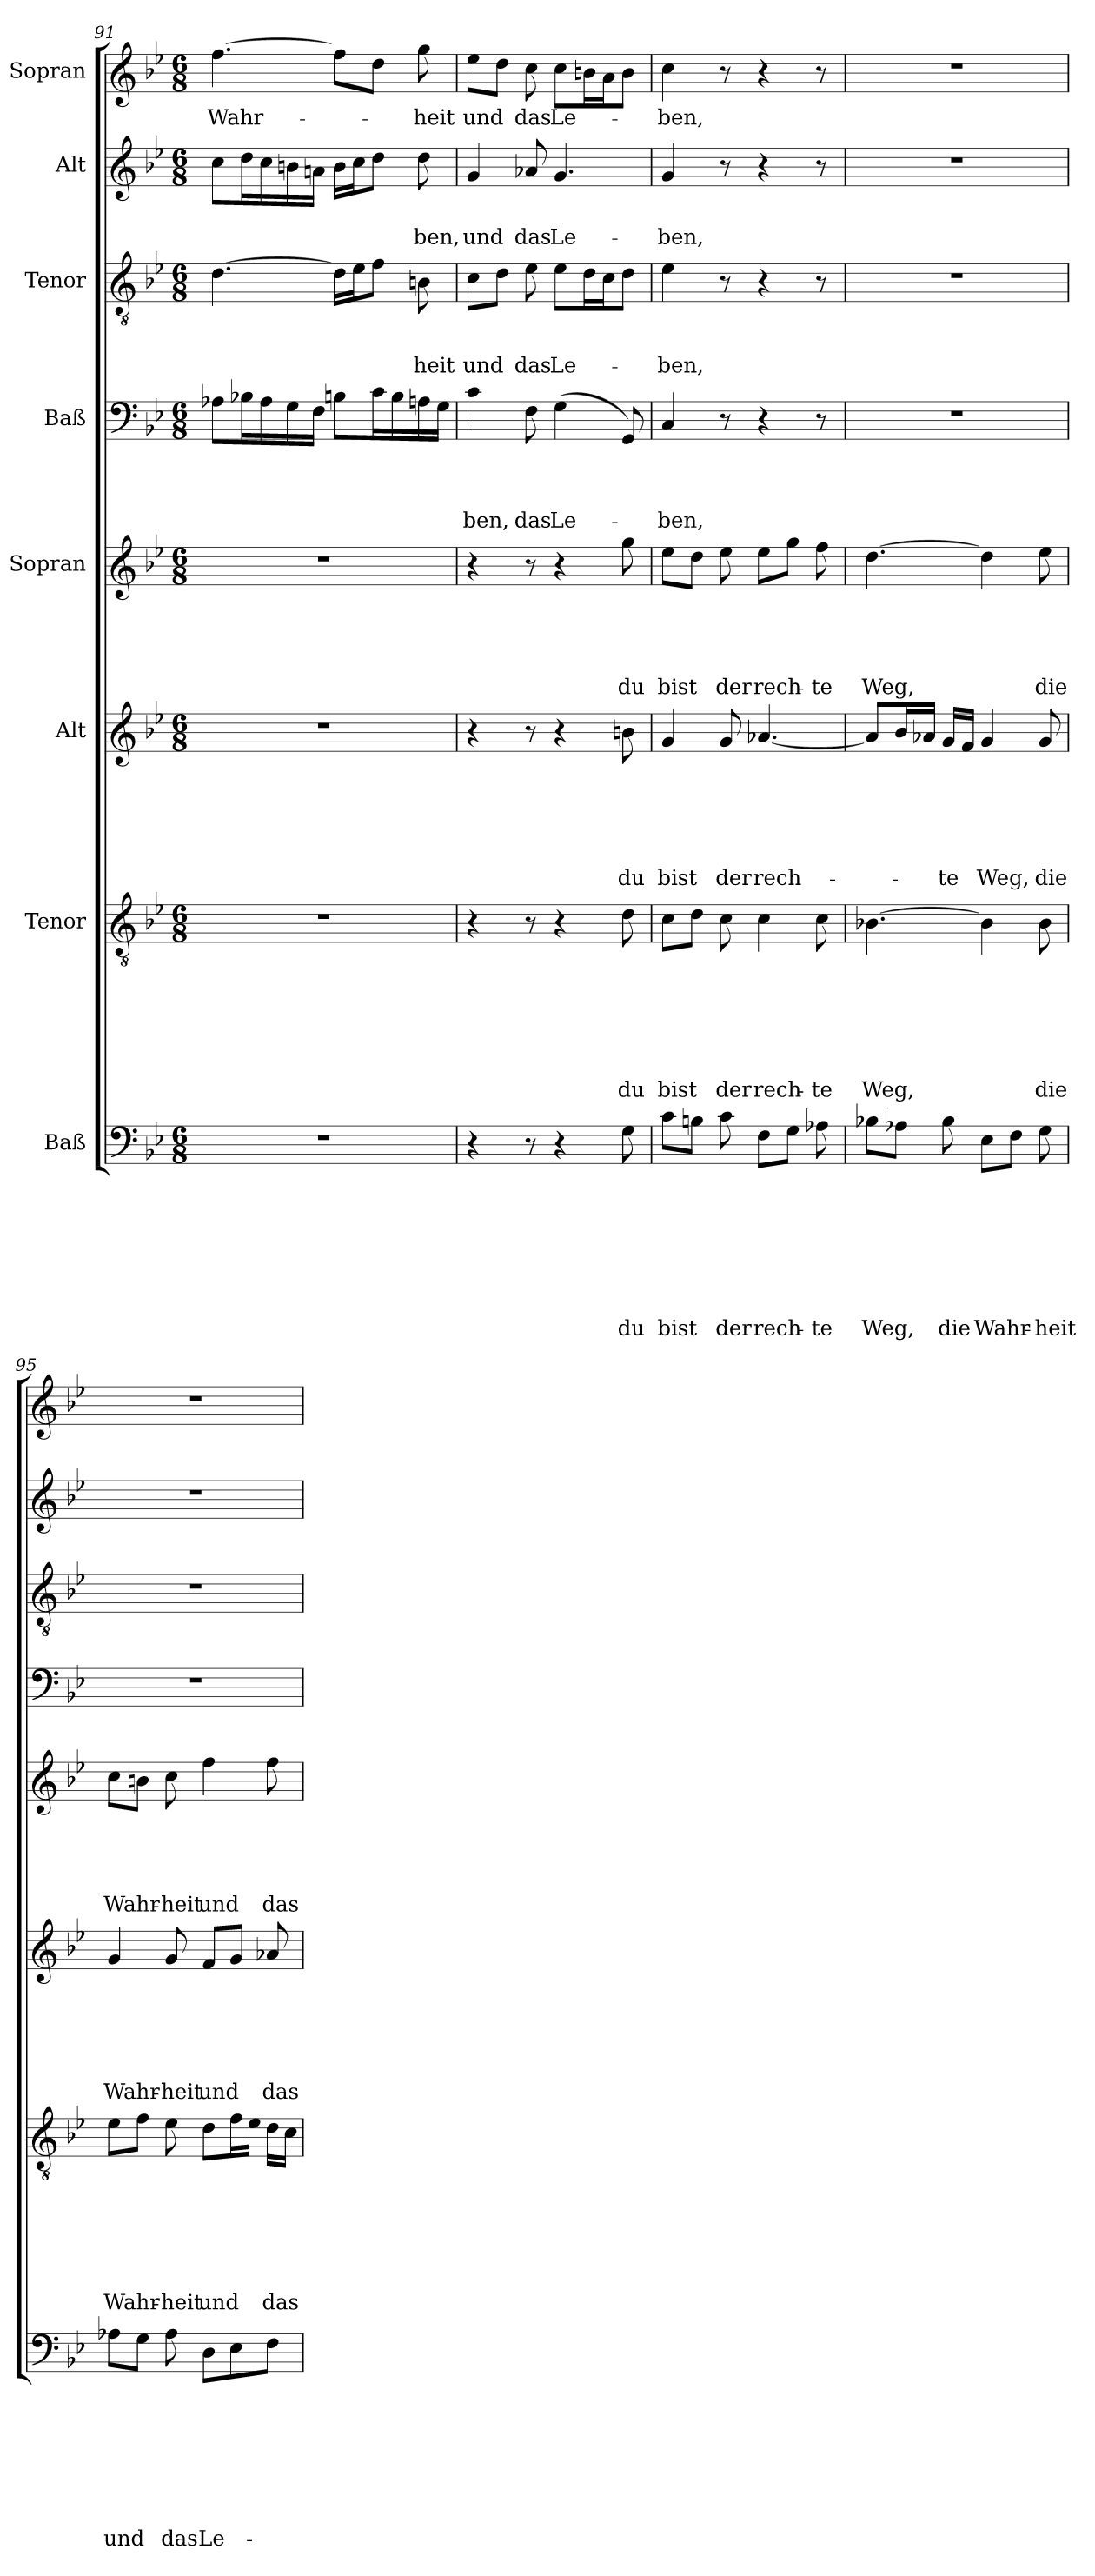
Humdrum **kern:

**kern	**text	**text	**text	**text	**text	**text	**text	**text	**kern	**text	**text	**text	**text	**text	**text	**text	**kern	**text	**text	**text	**text	**text	**text	**kern	**text	**text	**text	**text	**text	**kern	**text	**text	**text	**text	**kern	**text	**text	**text	**kern	**text	**text	**kern	**text
*part8	*part8	*part8	*part8	*part8	*part8	*part8	*part8	*part8	*part7	*part7	*part7	*part7	*part7	*part7	*part7	*part7	*part6	*part6	*part6	*part6	*part6	*part6	*part6	*part5	*part5	*part5	*part5	*part5	*part5	*part4	*part4	*part4	*part4	*part4	*part3	*part3	*part3	*part3	*part2	*part2	*part2	*part1	*part1
*staff8	*staff8	*staff8	*staff8	*staff8	*staff8	*staff8	*staff8	*staff8	*staff7	*staff7	*staff7	*staff7	*staff7	*staff7	*staff7	*staff7	*staff6	*staff6	*staff6	*staff6	*staff6	*staff6	*staff6	*staff5	*staff5	*staff5	*staff5	*staff5	*staff5	*staff4	*staff4	*staff4	*staff4	*staff4	*staff3	*staff3	*staff3	*staff3	*staff2	*staff2	*staff2	*staff1	*staff1
*I"Baß	*	*	*	*	*	*	*	*	*I"Tenor	*	*	*	*	*	*	*	*I"Alt	*	*	*	*	*	*	*I"Sopran	*	*	*	*	*	*I"Baß	*	*	*	*	*I"Tenor	*	*	*	*I"Alt	*	*	*I"Sopran	*
*clefF4	*	*	*	*	*	*	*	*	*clefGv2	*	*	*	*	*	*	*	*clefG2	*	*	*	*	*	*	*clefG2	*	*	*	*	*	*clefF4	*	*	*	*	*clefGv2	*	*	*	*clefG2	*	*	*clefG2	*
*k[b-e-]	*	*	*	*	*	*	*	*	*k[b-e-]	*	*	*	*	*	*	*	*k[b-e-]	*	*	*	*	*	*	*k[b-e-]	*	*	*	*	*	*k[b-e-]	*	*	*	*	*k[b-e-]	*	*	*	*k[b-e-]	*	*	*k[b-e-]	*
*g:	*	*	*	*	*	*	*	*	*g:	*	*	*	*	*	*	*	*g:	*	*	*	*	*	*	*g:	*	*	*	*	*	*g:	*	*	*	*	*g:	*	*	*	*g:	*	*	*g:	*
*M6/8	*	*	*	*	*	*	*	*	*M6/8	*	*	*	*	*	*	*	*M6/8	*	*	*	*	*	*	*M6/8	*	*	*	*	*	*M6/8	*	*	*	*	*M6/8	*	*	*	*M6/8	*	*	*M6/8	*
=91	=91	=91	=91	=91	=91	=91	=91	=91	=91	=91	=91	=91	=91	=91	=91	=91	=91	=91	=91	=91	=91	=91	=91	=91	=91	=91	=91	=91	=91	=91	=91	=91	=91	=91	=91	=91	=91	=91	=91	=91	=91	=91	=91
!LO:N:vis=1	!	!	!	!	!	!	!	!	!LO:N:vis=1	!	!	!	!	!	!	!	!LO:N:vis=1	!	!	!	!	!	!	!LO:N:vis=1	!	!	!	!	!	!	!	!	!	!	!	!	!	!	!	!	!	!	!LO:LY:b
2.r	.	.	.	.	.	.	.	.	2.r	.	.	.	.	.	.	.	2.r	.	.	.	.	.	.	2.r	.	.	.	.	.	8A-X\L	.	.	.	.	[4.d\	.	.	.	8cc\L	.	.	[4.ff\	Wahr-
.	.	.	.	.	.	.	.	.	.	.	.	.	.	.	.	.	.	.	.	.	.	.	.	.	.	.	.	.	.	16B-X\L	.	.	.	.	.	.	.	.	16dd\L	.	.	.	.
.	.	.	.	.	.	.	.	.	.	.	.	.	.	.	.	.	.	.	.	.	.	.	.	.	.	.	.	.	.	16A-\	.	.	.	.	.	.	.	.	16cc\	.	.	.	.
.	.	.	.	.	.	.	.	.	.	.	.	.	.	.	.	.	.	.	.	.	.	.	.	.	.	.	.	.	.	16G\	.	.	.	.	.	.	.	.	16bn\	.	.	.	.
.	.	.	.	.	.	.	.	.	.	.	.	.	.	.	.	.	.	.	.	.	.	.	.	.	.	.	.	.	.	16F\JJ	.	.	.	.	.	.	.	.	16an\JJ	.	.	.	.
.	.	.	.	.	.	.	.	.	.	.	.	.	.	.	.	.	.	.	.	.	.	.	.	.	.	.	.	.	.	8Bn\L	.	.	.	.	16d\LL]	.	.	.	16b\LL	.	.	8ff\L]	.
.	.	.	.	.	.	.	.	.	.	.	.	.	.	.	.	.	.	.	.	.	.	.	.	.	.	.	.	.	.	.	.	.	.	.	16e-\J	.	.	.	16cc\J	.	.	.	.
.	.	.	.	.	.	.	.	.	.	.	.	.	.	.	.	.	.	.	.	.	.	.	.	.	.	.	.	.	.	16c\L	.	.	.	.	8f\J	.	.	.	8dd\J	.	.	8dd\J	.
.	.	.	.	.	.	.	.	.	.	.	.	.	.	.	.	.	.	.	.	.	.	.	.	.	.	.	.	.	.	16B\	.	.	.	.	.	.	.	.	.	.	.	.	.
!	!	!	!	!	!	!	!	!	!	!	!	!	!	!	!	!	!	!	!	!	!	!	!	!	!	!	!	!	!	!	!	!	!	!	!	!	!	!LO:LY:b	!	!	!LO:LY:b	!	!LO:LY:b
.	.	.	.	.	.	.	.	.	.	.	.	.	.	.	.	.	.	.	.	.	.	.	.	.	.	.	.	.	.	16An\	.	.	.	.	8Bn\	.	.	-heit	8dd\	.	-ben,	8gg\	-heit
.	.	.	.	.	.	.	.	.	.	.	.	.	.	.	.	.	.	.	.	.	.	.	.	.	.	.	.	.	.	16G\JJ	.	.	.	.	.	.	.	.	.	.	.	.	.
!!LO:PB:g=z
=92	=92	=92	=92	=92	=92	=92	=92	=92	=92	=92	=92	=92	=92	=92	=92	=92	=92	=92	=92	=92	=92	=92	=92	=92	=92	=92	=92	=92	=92	=92	=92	=92	=92	=92	=92	=92	=92	=92	=92	=92	=92	=92	=92
!	!	!	!	!	!	!	!	!	!	!	!	!	!	!	!	!	!	!	!	!	!	!	!	!	!	!	!	!	!	!	!	!	!	!LO:LY:b	!	!	!	!LO:LY:b	!	!	!LO:LY:b	!	!LO:LY:b
4r	.	.	.	.	.	.	.	.	4r	.	.	.	.	.	.	.	4r	.	.	.	.	.	.	4r	.	.	.	.	.	4c\	.	.	.	-ben,	8c\L	.	.	und	4g/	.	und	8ee-\L	und
.	.	.	.	.	.	.	.	.	.	.	.	.	.	.	.	.	.	.	.	.	.	.	.	.	.	.	.	.	.	.	.	.	.	.	8d\J	.	.	.	.	.	.	8dd\J	.
!	!	!	!	!	!	!	!	!	!	!	!	!	!	!	!	!	!	!	!	!	!	!	!	!	!	!	!	!	!	!	!	!	!	!LO:LY:b	!	!	!	!LO:LY:b	!	!	!LO:LY:b	!	!LO:LY:b
8r	.	.	.	.	.	.	.	.	8r	.	.	.	.	.	.	.	8r	.	.	.	.	.	.	8r	.	.	.	.	.	8F\	.	.	.	das	8e-\	.	.	das	8a-X/	.	das	8cc\	das
!	!	!	!	!	!	!	!	!	!	!	!	!	!	!	!	!	!	!	!	!	!	!	!	!	!	!	!	!	!	!	!	!	!	!LO:LY:b	!	!	!	!LO:LY:b	!	!	!LO:LY:b	!	!LO:LY:b
4r	.	.	.	.	.	.	.	.	4r	.	.	.	.	.	.	.	4r	.	.	.	.	.	.	4r	.	.	.	.	.	(>4G\	.	.	.	Le-	8e-\L	.	.	Le-	4.g/	.	Le-	8cc\L	Le-
.	.	.	.	.	.	.	.	.	.	.	.	.	.	.	.	.	.	.	.	.	.	.	.	.	.	.	.	.	.	.	.	.	.	.	16d\L	.	.	.	.	.	.	16bn\L	.
.	.	.	.	.	.	.	.	.	.	.	.	.	.	.	.	.	.	.	.	.	.	.	.	.	.	.	.	.	.	.	.	.	.	.	16c\J	.	.	.	.	.	.	16a\J	.
!	!	!	!	!	!	!	!	!LO:LY:b	!	!	!	!	!	!	!	!LO:LY:b	!	!	!	!	!	!	!LO:LY:b	!	!	!	!	!	!LO:LY:b	!	!	!	!	!	!	!	!	!	!	!	!	!	!
8G\	.	.	.	.	.	.	.	du	8d\	.	.	.	.	.	.	du	8bn\	.	.	.	.	.	du	8gg\	.	.	.	.	du	8GG/)	.	.	.	.	8d\J	.	.	.	.	.	.	8b\J	.
=93	=93	=93	=93	=93	=93	=93	=93	=93	=93	=93	=93	=93	=93	=93	=93	=93	=93	=93	=93	=93	=93	=93	=93	=93	=93	=93	=93	=93	=93	=93	=93	=93	=93	=93	=93	=93	=93	=93	=93	=93	=93	=93	=93
!	!	!	!	!	!	!	!	!LO:LY:b	!	!	!	!	!	!	!	!LO:LY:b	!	!	!	!	!	!	!LO:LY:b	!	!	!	!	!	!LO:LY:b	!	!	!	!	!LO:LY:b	!	!	!	!LO:LY:b	!	!	!LO:LY:b	!	!LO:LY:b
8c\L	.	.	.	.	.	.	.	bist	8c\L	.	.	.	.	.	.	bist	4g/	.	.	.	.	.	bist	8ee-\L	.	.	.	.	bist	4C/	.	.	.	-ben,	4e-\	.	.	-ben,	4g/	.	-ben,	4cc\	-ben,
8Bn\J	.	.	.	.	.	.	.	.	8d\J	.	.	.	.	.	.	.	.	.	.	.	.	.	.	8dd\J	.	.	.	.	.	.	.	.	.	.	.	.	.	.	.	.	.	.	.
!	!	!	!	!	!	!	!	!LO:LY:b	!	!	!	!	!	!	!	!LO:LY:b	!	!	!	!	!	!	!LO:LY:b	!	!	!	!	!	!LO:LY:b	!	!	!	!	!	!	!	!	!	!	!	!	!	!
8c\	.	.	.	.	.	.	.	der	8c\	.	.	.	.	.	.	der	8g/	.	.	.	.	.	der	8ee-\	.	.	.	.	der	8r	.	.	.	.	8r	.	.	.	8r	.	.	8r	.
!	!	!	!	!	!	!	!	!LO:LY:b	!	!	!	!	!	!	!	!LO:LY:b	!	!	!	!	!	!	!LO:LY:b	!	!	!	!	!	!LO:LY:b	!	!	!	!	!	!	!	!	!	!	!	!	!	!
8F\L	.	.	.	.	.	.	.	rech-	4c\	.	.	.	.	.	.	rech-	[4.a-X/	.	.	.	.	.	rech-	8ee-\L	.	.	.	.	rech-	4r	.	.	.	.	4r	.	.	.	4r	.	.	4r	.
8G\J	.	.	.	.	.	.	.	.	.	.	.	.	.	.	.	.	.	.	.	.	.	.	.	8gg\J	.	.	.	.	.	.	.	.	.	.	.	.	.	.	.	.	.	.	.
!	!	!	!	!	!	!	!	!LO:LY:b	!	!	!	!	!	!	!	!LO:LY:b	!	!	!	!	!	!	!	!	!	!	!	!	!LO:LY:b	!	!	!	!	!	!	!	!	!	!	!	!	!	!
8A-X\	.	.	.	.	.	.	.	-te	8c\	.	.	.	.	.	.	-te	.	.	.	.	.	.	.	8ff\	.	.	.	.	-te	8r	.	.	.	.	8r	.	.	.	8r	.	.	8r	.
=94	=94	=94	=94	=94	=94	=94	=94	=94	=94	=94	=94	=94	=94	=94	=94	=94	=94	=94	=94	=94	=94	=94	=94	=94	=94	=94	=94	=94	=94	=94	=94	=94	=94	=94	=94	=94	=94	=94	=94	=94	=94	=94	=94
!	!	!	!	!	!	!	!	!LO:LY:b	!	!	!	!	!	!	!	!LO:LY:b	!	!	!	!	!	!	!	!	!	!	!	!	!LO:LY:b	!LO:N:vis=1	!	!	!	!	!LO:N:vis=1	!	!	!	!LO:N:vis=1	!	!	!LO:N:vis=1	!
8B-X\L	.	.	.	.	.	.	.	Weg,	[4.B-X\	.	.	.	.	.	.	Weg,	8a-/L]	.	.	.	.	.	.	[4.dd\	.	.	.	.	Weg,	2.r	.	.	.	.	2.r	.	.	.	2.r	.	.	2.r	.
8A-X\J	.	.	.	.	.	.	.	.	.	.	.	.	.	.	.	.	16b-/L	.	.	.	.	.	.	.	.	.	.	.	.	.	.	.	.	.	.	.	.	.	.	.	.	.	.
.	.	.	.	.	.	.	.	.	.	.	.	.	.	.	.	.	16a-X/JJ	.	.	.	.	.	.	.	.	.	.	.	.	.	.	.	.	.	.	.	.	.	.	.	.	.	.
!	!	!	!	!	!	!	!	!LO:LY:b	!	!	!	!	!	!	!	!	!	!	!	!	!	!	!LO:LY:b	!	!	!	!	!	!	!	!	!	!	!	!	!	!	!	!	!	!	!	!
8B-\	.	.	.	.	.	.	.	die	.	.	.	.	.	.	.	.	16g/LL	.	.	.	.	.	-te	.	.	.	.	.	.	.	.	.	.	.	.	.	.	.	.	.	.	.	.
.	.	.	.	.	.	.	.	.	.	.	.	.	.	.	.	.	16f/JJ	.	.	.	.	.	.	.	.	.	.	.	.	.	.	.	.	.	.	.	.	.	.	.	.	.	.
!	!	!	!	!	!	!	!	!LO:LY:b	!	!	!	!	!	!	!	!	!	!	!	!	!	!	!LO:LY:b	!	!	!	!	!	!	!	!	!	!	!	!	!	!	!	!	!	!	!	!
8E-\L	.	.	.	.	.	.	.	Wahr-	4B-\]	.	.	.	.	.	.	.	4g/	.	.	.	.	.	Weg,	4dd\]	.	.	.	.	.	.	.	.	.	.	.	.	.	.	.	.	.	.	.
8F\J	.	.	.	.	.	.	.	.	.	.	.	.	.	.	.	.	.	.	.	.	.	.	.	.	.	.	.	.	.	.	.	.	.	.	.	.	.	.	.	.	.	.	.
!	!	!	!	!	!	!	!	!LO:LY:b	!	!	!	!	!	!	!	!LO:LY:b	!	!	!	!	!	!	!LO:LY:b	!	!	!	!	!	!LO:LY:b	!	!	!	!	!	!	!	!	!	!	!	!	!	!
8G\	.	.	.	.	.	.	.	-heit	8B-\	.	.	.	.	.	.	die	8g/	.	.	.	.	.	die	8ee-\	.	.	.	.	die	.	.	.	.	.	.	.	.	.	.	.	.	.	.
=95	=95	=95	=95	=95	=95	=95	=95	=95	=95	=95	=95	=95	=95	=95	=95	=95	=95	=95	=95	=95	=95	=95	=95	=95	=95	=95	=95	=95	=95	=95	=95	=95	=95	=95	=95	=95	=95	=95	=95	=95	=95	=95	=95
!	!	!	!	!	!	!	!	!LO:LY:b	!	!	!	!	!	!	!	!LO:LY:b	!	!	!	!	!	!	!LO:LY:b	!	!	!	!	!	!LO:LY:b	!LO:N:vis=1	!	!	!	!	!LO:N:vis=1	!	!	!	!LO:N:vis=1	!	!	!LO:N:vis=1	!
8A-X\L	.	.	.	.	.	.	.	und	8e-\L	.	.	.	.	.	.	Wahr-	4g/	.	.	.	.	.	Wahr-	8cc\L	.	.	.	.	Wahr-	2.r	.	.	.	.	2.r	.	.	.	2.r	.	.	2.r	.
8G\J	.	.	.	.	.	.	.	.	8f\J	.	.	.	.	.	.	.	.	.	.	.	.	.	.	8bn\J	.	.	.	.	.	.	.	.	.	.	.	.	.	.	.	.	.	.	.
!	!	!	!	!	!	!	!	!LO:LY:b	!	!	!	!	!	!	!	!LO:LY:b	!	!	!	!	!	!	!LO:LY:b	!	!	!	!	!	!LO:LY:b	!	!	!	!	!	!	!	!	!	!	!	!	!	!
8A-\	.	.	.	.	.	.	.	das	8e-\	.	.	.	.	.	.	-heit	8g/	.	.	.	.	.	-heit	8cc\	.	.	.	.	-heit	.	.	.	.	.	.	.	.	.	.	.	.	.	.
!	!	!	!	!	!	!	!	!LO:LY:b	!	!	!	!	!	!	!	!LO:LY:b	!	!	!	!	!	!	!LO:LY:b	!	!	!	!	!	!LO:LY:b	!	!	!	!	!	!	!	!	!	!	!	!	!	!
8D\L	.	.	.	.	.	.	.	Le-	8d\L	.	.	.	.	.	.	und	8f/L	.	.	.	.	.	und	4ff\	.	.	.	.	und	.	.	.	.	.	.	.	.	.	.	.	.	.	.
8E-\	.	.	.	.	.	.	.	.	16f\L	.	.	.	.	.	.	.	8g/J	.	.	.	.	.	.	.	.	.	.	.	.	.	.	.	.	.	.	.	.	.	.	.	.	.	.
.	.	.	.	.	.	.	.	.	16e-\JJ	.	.	.	.	.	.	.	.	.	.	.	.	.	.	.	.	.	.	.	.	.	.	.	.	.	.	.	.	.	.	.	.	.	.
!	!	!	!	!	!	!	!	!	!	!	!	!	!	!	!	!LO:LY:b	!	!	!	!	!	!	!LO:LY:b	!	!	!	!	!	!LO:LY:b	!	!	!	!	!	!	!	!	!	!	!	!	!	!
8F\J	.	.	.	.	.	.	.	.	16d\LL	.	.	.	.	.	.	das	8a-X/	.	.	.	.	.	das	8ff\	.	.	.	.	das	.	.	.	.	.	.	.	.	.	.	.	.	.	.
.	.	.	.	.	.	.	.	.	16c\JJ	.	.	.	.	.	.	.	.	.	.	.	.	.	.	.	.	.	.	.	.	.	.	.	.	.	.	.	.	.	.	.	.	.	.
=	=	=	=	=	=	=	=	=	=	=	=	=	=	=	=	=	=	=	=	=	=	=	=	=	=	=	=	=	=	=	=	=	=	=	=	=	=	=	=	=	=	=	=
*-	*-	*-	*-	*-	*-	*-	*-	*-	*-	*-	*-	*-	*-	*-	*-	*-	*-	*-	*-	*-	*-	*-	*-	*-	*-	*-	*-	*-	*-	*-	*-	*-	*-	*-	*-	*-	*-	*-	*-	*-	*-	*-	*-
